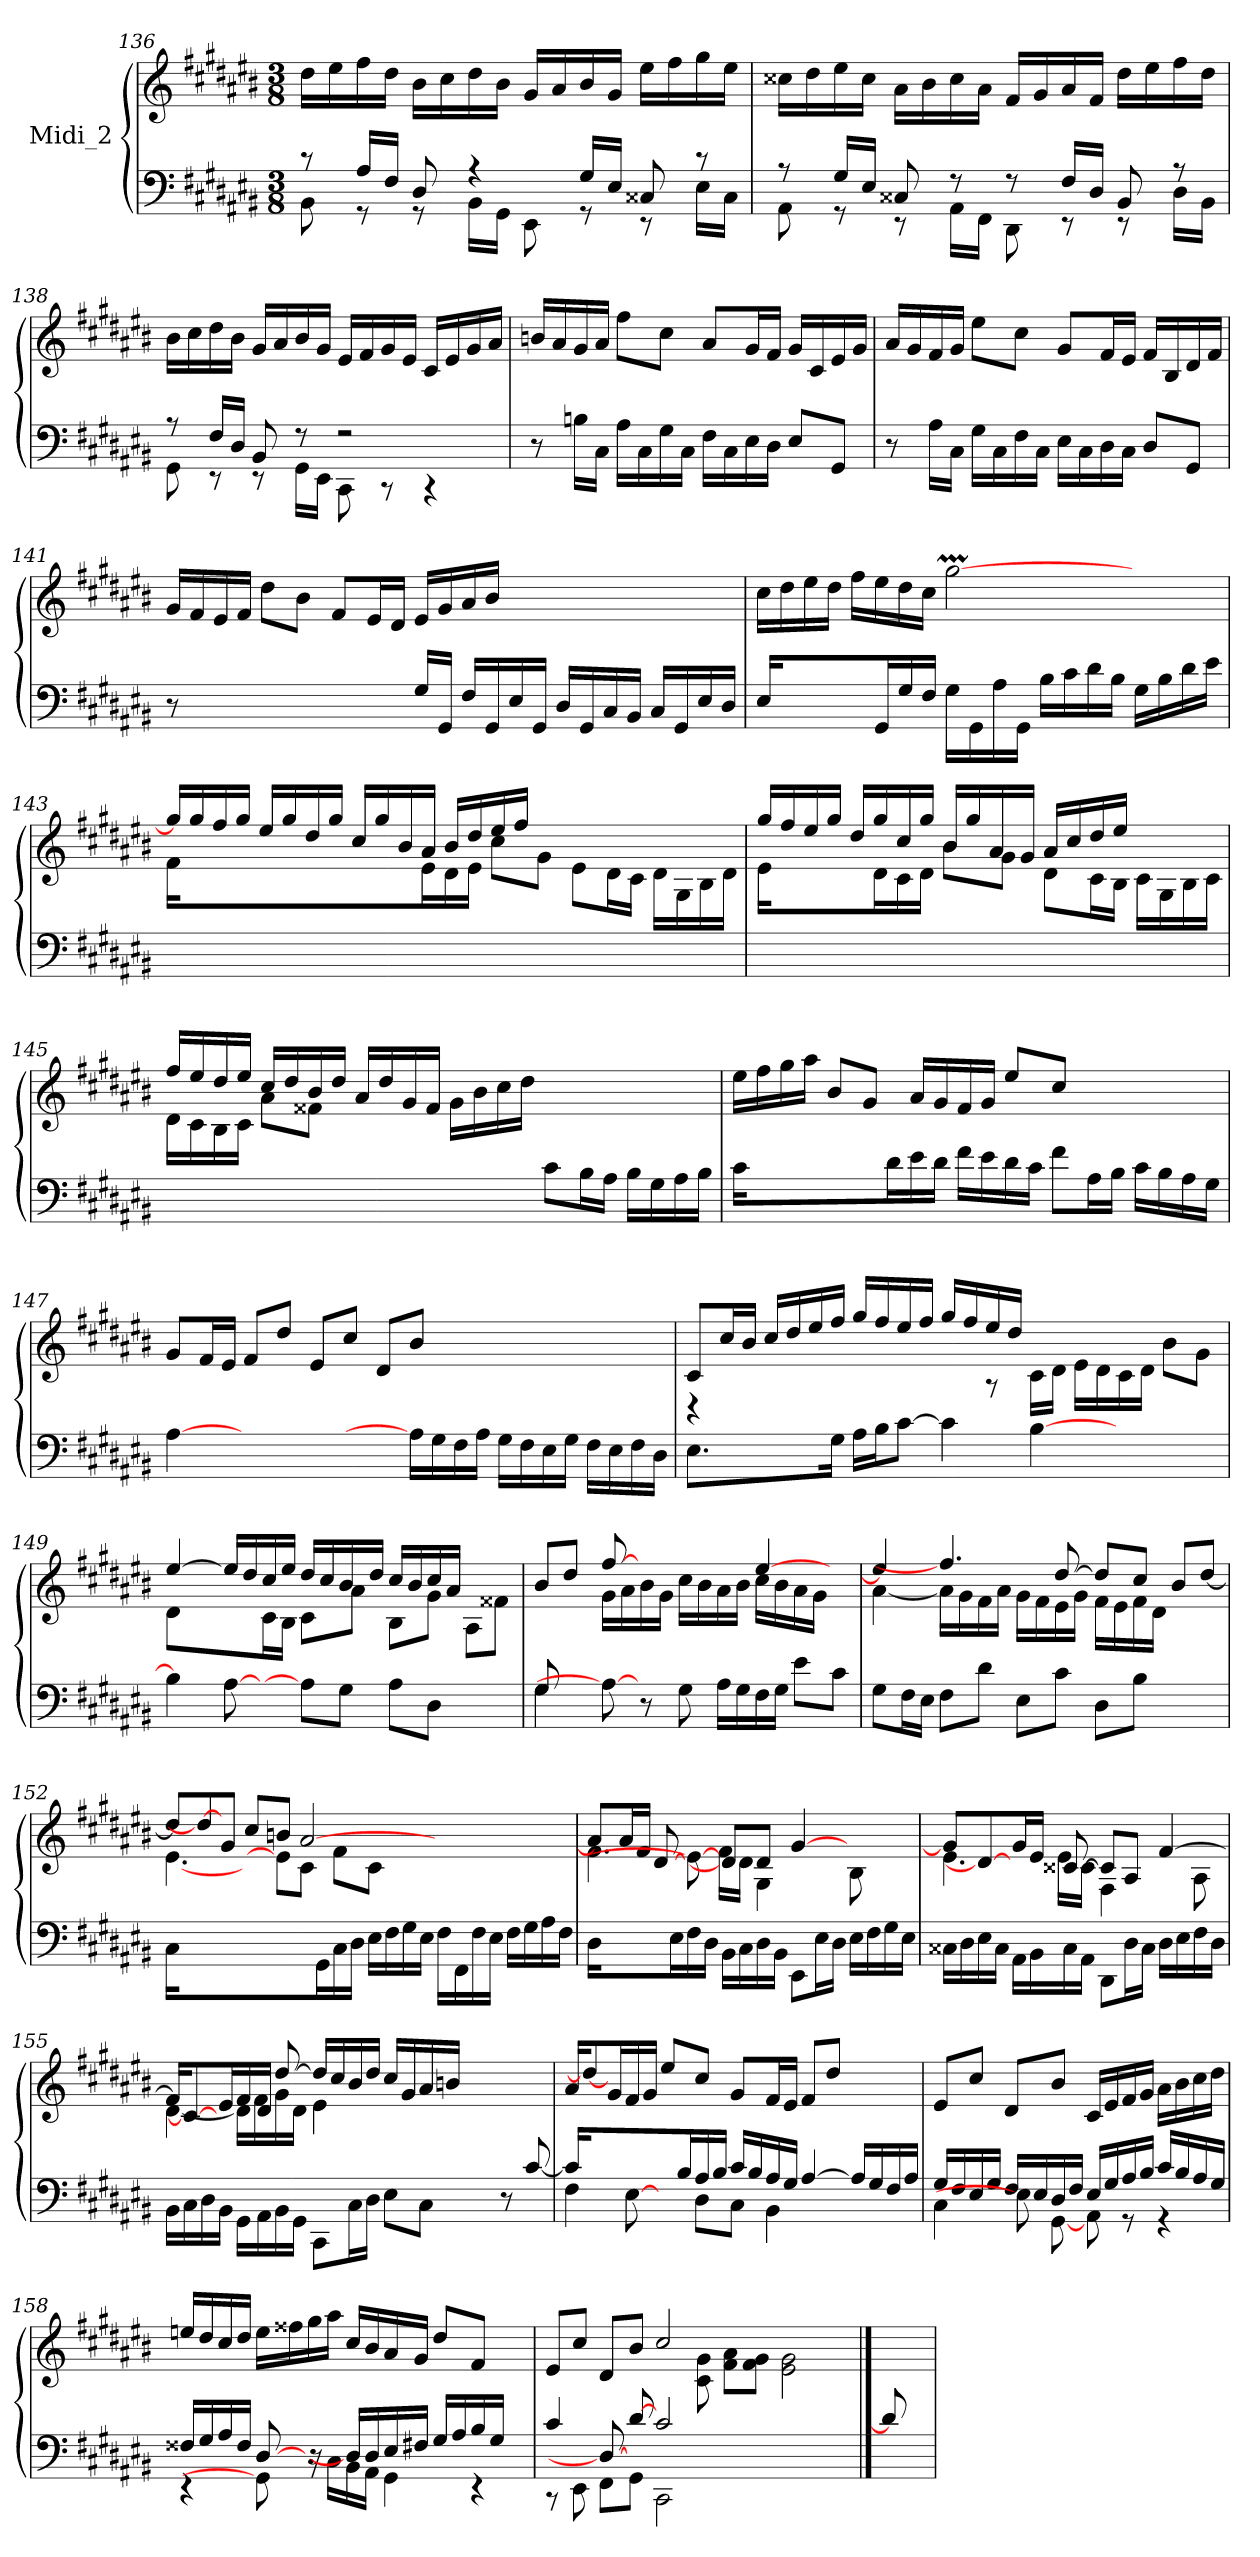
**kern	**kern
*part1	*part1
*staff2	*staff1
*I"Midi_2	*
*clefF4	*clefG2
*k[f#c#g#d#a#e#b#]	*k[f#c#g#d#a#e#b#]
*C#:	*C#:
*M3/8	*M3/8
=136	=136
*^	*^
8r	8BB#\	16dd#\LL	4.ryy
.	.	16ee#\	.
16A#/LL	8r	16ff#\	.
16F#/JJ	.	16dd#\JJ	.
8D#/	8r	16b#\LL	.
.	.	16cc#\	.
4r	16BB#\LL	16dd#\	2ryy
.	16GG#\JJ	16b#\JJ	.
.	8EE#\	16g#/LL	.
.	.	16a#/	.
16G#/LL	8r	16b#/	.
16E#/JJ	.	16g#/JJ	.
8C##X/	8r	16ee#\LL	.
.	.	16ff#\	.
8r	16E#\LL	16gg#\	8ryy
.	16C##\JJ	16ee#\JJ	.
!!LO:LB:g=z	!!
=137	=137	=137	=137
8r	8AA#\	16cc##X\LL	4.ryy
.	.	16dd#\	.
16G#/LL	8r	16ee#\	.
16E#/JJ	.	16cc##\JJ	.
8C##X/	8r	16a#\LL	.
.	.	16b#\	.
8r	16AA#\LL	16cc##\	4.ryy
.	16FF#\JJ	16a#\JJ	.
8r	8DD#\	16f#/LL	.
.	.	16g#/	.
16F#/LL	8r	16a#/	.
16D#/JJ	.	16f#/JJ	.
8BB#/	8r	16dd#\LL	4ryy
.	.	16ee#\	.
8r	16D#\LL	16ff#\	.
.	16BB#\JJ	16dd#\JJ	.
=138	=138	=138	=138
8r	8GG#\	16b#\LL	4.ryy
.	.	16cc#\	.
16F#/LL	8r	16dd#\	.
16D#/JJ	.	16b#\JJ	.
8BB#/	8r	16g#/LL	.
.	.	16a#/	.
8r	16GG#\LL	16b#/	4.ryy
.	16EE#\JJ	16g#/JJ	.
2r	8CC#\	16e#/LL	.
.	.	16f#/	.
.	8r	16g#/	.
.	.	16e#/JJ	.
.	4r	16c#/LL	4ryy
.	.	16e#/	.
.	.	16g#/	.
.	.	16a#/JJ	.
!!LO:LB:g=z	!!
=139	=139	=139	=139
4.ryy	8r	16bn/LL	4.ryy
.	.	16a#/	.
.	16Bn\LL	16g#/	.
.	16C#\JJ	16a#/JJ	.
.	16A#\LL	8ff#\L	.
.	16C#\	.	.
2ryy	16G#\	8cc#\J	4.ryy
.	16C#\JJ	.	.
.	16F#\LL	8a#/L	.
.	16C#\	.	.
.	16E#\	16g#/L	.
.	16D#\JJ	16f#/JJ	.
.	8E#/L	16g#/LL	4ryy
.	.	16c#/	.
8ryy	8GG#/J	16e#/	.
.	.	16g#/JJ	.
=140	=140	=140	=140
4.ryy	8r	16a#/LL	4.ryy
.	.	16g#/	.
.	16A#\LL	16f#/	.
.	16C#\JJ	16g#/JJ	.
.	16G#\LL	8ee#\L	.
.	16C#\	.	.
4.ryy	16F#\	8cc#\J	4.ryy
.	16C#\JJ	.	.
.	16E#\LL	8g#/L	.
.	16C#\	.	.
.	16D#\	16f#/L	.
.	16C#\JJ	16e#/JJ	.
4ryy	8D#/L	16f#/LL	4ryy
.	.	16B#/	.
.	8GG#/J	16d#/	.
.	.	16f#/JJ	.
!!LO:LB:g=z	!!
=141	=141	=141	=141
8r	4.ryy	16g#/LL	4.ryy
.	.	16f#/	.
4.ryy	.	16e#/	.
.	.	16f#/JJ	.
.	.	8dd#\L	.
.	1ryy	8b#\J	4.ryy
4ryy	.	8f#/L	.
.	.	16e#/L	.
.	.	16d#/JJ	.
16G#/LL	.	16e#/LL	4ryy
16GG#/JJ	.	16g#/	.
16F#/LL	.	16a#/	.
16GG#/	.	16b#/JJ	.
16E#/	.	2ryy	2ryy
16GG#/JJ	.	.	.
16D#/LL	.	.	.
16GG#/	.	.	.
16C#/	.	.	.
16BB#/JJ	.	.	.
16C#/LL	4ryy	.	.
16GG#/	.	.	.
16E#/	.	8ryy	8ryy
16D#/JJ	.	.	.
=142	=142	=142	=142
16E#/LL	4.ryy	16cc#\LL	4.ryy
4ryy	.	16dd#\	.
.	.	16ee#\	.
.	.	16dd#\JJ	.
.	.	16ff#\LL	.
16GG#/	.	16ee#\	.
16G#/	4.ryy	16dd#\	4.ryy
16F#/JJ	.	16cc#\JJ	.
16G#\LL	.	[2gg#MM\	.
16GG#\	.	.	.
16A#\	.	.	.
16GG#\JJ	.	.	.
16B#\LL	2ryy	.	4ryy
16c#\	.	.	.
16d#\	.	.	.
16B#\JJ	.	.	.
16G#\LL	.	4ryy	4ryy
16B#\	.	.	.
16d#\	.	.	.
16e#\JJ	.	.	.
!!LO:PB:g=z	!!
=143	=143	=143	=143
4.ryy	4.ryy	16gg#/LL]	16f#\LL
.	.	16gg#/	4.ryy
.	.	16ff#/	.
.	.	16gg#/JJ	.
.	.	16ee#/LL	.
.	.	16gg#/	.
2ryy	4.ryy	16dd#/	.
.	.	16gg#/JJ	4ryy
.	.	16cc#/LL	.
.	.	16gg#/	.
.	.	16b#/	.
.	.	16a#/JJ	16e#\
.	4ryy	16b#/LL	16d#\
.	.	16dd#/	16e#\JJ
8ryy	.	16ee#/	8cc#\L
.	.	16ff#/JJ	.
2ryy	2ryy	2ryy	8g#\J
.	.	.	8e#\L
.	.	.	16d#\L
.	.	.	16c#\JJ
.	.	.	16d#\LL
.	.	.	16G#\
8ryy	8ryy	8ryy	16B#\
.	.	.	16d#\JJ
=144	=144	=144	=144
4.ryy	4.ryy	16gg#/LL	16e#\LL
.	.	16ff#/	4ryy
.	.	16ee#/	.
.	.	16gg#/JJ	.
.	.	16dd#/LL	.
.	.	16gg#/	16d#\
4.ryy	4.ryy	16cc#/	16c#\
.	.	16gg#/JJ	16d#\JJ
.	.	16b#/LL	8b#\L
.	.	16gg#/	.
.	.	16a#/	8g#\J
.	.	16g#/JJ	.
4ryy	4ryy	16a#/LL	8d#\L
.	.	16cc#/	.
.	.	16dd#/	16c#\L
.	.	16ee#/JJ	16B#\JJ
4ryy	4ryy	4ryy	16c#\LL
.	.	.	16G#\
.	.	.	16B#\
.	.	.	16c#\JJ
!!LO:LB:g=z	!!
=145	=145	=145	=145
4.ryy	4.ryy	16ff#/LL	16d#\LL
.	.	16ee#/	16c#\
.	.	16dd#/	16B#\
.	.	16ee#/JJ	16c#\JJ
.	.	16cc#/LL	8a#\L
.	.	16dd#/	.
4.ryy	4.ryy	16b#/	8f##X\J
.	.	16dd#/JJ	.
.	.	16a#/LL	2ryy
.	.	16dd#/	.
.	.	16g#/	.
.	.	16f##/JJ	.
4ryy	4ryy	16g#\LL	.
.	.	16b#\	.
.	.	16cc#\	.
.	.	16dd#\JJ	.
2ryy	8c#\L	2ryy	2ryy
.	16B#\L	.	.
.	16A#\JJ	.	.
.	16B#\LL	.	.
.	16G#\	.	.
.	16A#\	.	.
.	16B#\JJ	.	.
=146	=146	=146	=146
4.ryy	16c#\LL	16ee#\LL	4.ryy
.	8ryy	16ff#\	.
.	.	16gg#\	.
.	4ryy	16aa#\JJ	.
.	.	8b#/L	.
4.ryy	.	8g#/J	4.ryy
.	16d#\	.	.
.	16e#\	16a#/LL	.
.	16d#\JJ	16g#/	.
.	16f#\LL	16f#/	.
.	16e#\	16g#/JJ	.
4ryy	16d#\	8ee#/L	2ryy
.	16c#\JJ	.	.
.	8f#\L	8cc#/J	.
4.ryy	16A#\L	4.ryy	.
.	16B#\JJ	.	.
.	16c#\LL	.	.
.	16B#\	.	.
.	16A#\	.	8ryy
.	16G#\JJ	.	.
*v	*v	*	*
!!LO:LB:g=z	!!
=147	=147	=147
[4A#\	8g#/L	4.ryy
.	16f#/L	.
.	16e#/JJ	.
4.ryy	8f#/L	.
.	8dd#/J	4.ryy
.	8e#/L	.
4ryy	8cc#/J	.
.	8d#/L	2ryy
16A#\LL]	8b#/J	.
16G#\	.	.
16F#\	2ryy	.
16A#\JJ	.	.
16G#\LL	.	.
16F#\	.	.
16E#\	.	8ryy
16G#\JJ	.	.
16F#\LL	.	4ryy
16E#\	.	.
16F#\	8ryy	.
16D#\JJ	.	.
=148	=148	=148
8.E#\L	8c#/L	4r
.	16cc#/L	.
4ryy	16b#/JJ	.
.	16cc#/LL	4.ryy
.	16dd#/	.
.	16ee#/	.
16G#\Jk	16ff#/JJ	.
16A#\LL	16gg#/LL	.
16B#\J	16ff#/	.
[8c#\J	16ee#/	4ryy
.	16ff#/JJ	.
4c#\]	16gg#/LL	.
.	16ff#/	.
.	16ee#/	8r
.	16dd#/JJ	.
[4B#\	2ryy	16c#\LL
.	.	16d#\JJ
.	.	16e#\LL
.	.	16d#\
4.ryy	.	16c#\
.	.	16d#\JJ
.	.	8b#\L
.	8ryy	8g#\J
!!LO:LB:g=z	!!
=149	=149	=149
*^	*	*
4B#\]	4.ryy	[4ee#/	8d#\L
.	.	.	4ryy
[8A#\	.	16ee#/LL]	.
.	.	16dd#/	.
8ryy	4ryy	16cc#/	16c#\L
.	.	16ee#/JJ	16B#\JJ
8A#\L]	.	16dd#/LL	8c#\L
.	.	16cc#/	.
8G#\J	2ryy	16b#/	8a#\J
.	.	16dd#/JJ	.
8A#\L	.	16cc#/LL	8B#\L
.	.	16b#/	.
8D#\J	.	16cc#/	8g#\J
.	.	16a#/JJ	.
4ryy	.	4ryy	8A#\L
.	8ryy	.	8f##X\J
=150	=150	=150	=150
*	*^	*	*
8G#/L	4G#\	4.ryy	8b#/L	8ryy
1ryy	.	.	8dd#/J	16g#\L
.	.	.	.	16f#\JJ
.	8A#\_	.	[8ff#/	16g#\LL
.	.	.	.	16a#\
.	8r	4.ryy	4.ryy	16b#\
.	.	.	.	16g#\JJ
.	8G#\	.	.	16cc#\LL
.	.	.	.	16b#\
.	16A#\LL	.	.	16a#\
.	16G#\	.	.	16b#\JJ
.	16F#\	4.ryy	[4ee#/	16cc#\LL
.	16G#\JJ	.	.	16b#\
.	8e#\L	.	.	16a#\
.	.	.	.	16g#\JJ
.	8c#\J	.	8ryy	8ryy
*	*v	*v	*	*
!!LO:LB:g=z	!!
=151	=151	=151	=151
8G#\L	4.ryy	4ee#/]	[4a#\
16F#\L	.	.	.
16E#\JJ	.	.	.
8F#\L	.	4.ff#/]	16a#\LL]
.	.	.	16g#\
8d#\J	4.ryy	.	16f#\
.	.	.	16a#\JJ
8E#\L	.	.	16g#\LL
.	.	.	16f#\
8c#\J	.	[8dd#/	16e#\
.	.	.	16g#\JJ
8D#\L	4ryy	8dd#/L]	16f#\LL
.	.	.	16e#\
8B#\J	.	8cc#/J	16f#\
.	.	.	16d#\JJ
4ryy	4ryy	8b#/L	4ryy
.	.	[8dd#/J	.
=152	=152	=152	=152
4.ryy	16C#\LL	8dd#/L]	[4.e#\
.	4.ryy	.	.
.	.	8dd#/_	.
.	.	8g#/J	.
1ryy	.	8cc#/L	8ryy
.	4ryy	.	.
.	.	8bn/J	8e#\L]
.	.	[2a#/	8c#\J
.	16GG#\	.	.
.	16C#\	.	8f#\L
.	16D#\JJ	.	.
.	16E#\LL	.	8c#\J
.	16F#\	.	.
.	16G#\	.	2ryy
.	16E#\JJ	.	.
.	16F#\LL	2ryy	.
.	16FF#\	.	.
.	16F#\	.	.
.	16E#\JJ	.	.
4ryy	16F#\LL	.	.
.	16G#\	.	.
.	16A#\	.	8ryy
.	16F#\JJ	.	.
!!LO:LB:g=z	!!
=153	=153	=153	=153
4.ryy	16D#\LL	8a#/L]	4.f#\
.	4ryy	.	.
.	.	16a#/L	.
.	.	16f#/JJ	.
.	.	[8d#/	.
.	16E#\	.	.
4.ryy	16F#\	8ryy	8e#\_
.	16D#\JJ	.	.
.	16BB#\LL	8d#/L]	16f#\LL
.	16C#\	.	16d#\JJ
.	16D#\	8d#/J	4G#\
.	16BB#\JJ	.	.
2ryy	8EE#\L	[4g#/	.
.	16E#\L	.	8ryy
.	16D#\JJ	.	.
.	16E#\LL	8ryy	8B#\
.	16F#\	.	.
.	16G#\	8ryy	8ryy
.	16E#\JJ	.	.
=154	=154	=154	=154
4.ryy	16C##X\LL	8g#/L]	4.e#\
.	16D#\	.	.
.	16E#\	8d#/_	.
.	16C##\JJ	.	.
.	16AA#\LL	16g#/L	.
.	16BB#\	16e#/JJ	.
4.ryy	16C##\	[8c##X/	16e#\LL
.	16AA#\JJ	.	16c##\JJ
.	8DD#\L	8c##/L]	4F#\
.	16D#\L	8A#/J	.
.	16C##\JJ	.	.
4ryy	16D#\LL	[4f#/	8ryy
.	16E#\	.	.
.	16F#\	.	8A#\
.	16D#\JJ	.	.
!!LO:PB:g=z	!!
=155	=155	=155	=155
4ryy	16BB#\LL	16f#/LL]	[4d#\
.	16C#\	8c##/_	.
.	16D#\	.	.
.	16BB#\JJ	16e#/	.
4.ryy	16GG#\LL	16f#/	16d#\LL]
.	16AA#\	16d#/JJ	16f#\
.	16BB#\	[8dd#/	16g#\
.	16GG#\JJ	.	16d#\JJ
.	8CC#\L	16dd#/LL]	4e#\
.	.	16cc#/	.
4ryy	16C#\L	16b#/	.
.	16D#\JJ	16dd#/JJ	.
.	8E#\L	16cc#/LL	4ryy
.	.	16g#/	.
8ryy	8C#\J	16a#/	.
.	.	16bn/JJ	.
4ryy	2ryy	2ryy	2ryy
8r	.	.	.
[8c#/	.	.	.
=156	=156	=156	=156
16c#/LL]	4F#\	16a#/LL	4.ryy
4ryy	.	8dd#/_	.
.	.	16g#/	.
.	[8E#\	16f#/	.
8ryy	.	16g#/JJ	.
.	8ryy	8ee#/L	4ryy
16B#/	.	.	.
16A#/	8D#\L	8cc#/J	.
16B#/JJ	.	.	.
16c#/LL	8C#\J	8g#/L	2.ryy
16B#/	.	.	.
16A#/	4BB#\	16f#/L	.
16G#/JJ	.	16e#/JJ	.
[4A#/	.	8f#/L	.
.	4.ryy	8dd#/J	.
16A#/LL]	.	4ryy	.
16G#/	.	.	.
16F#/	.	.	.
16A#/JJ	.	.	.
!!LO:LB:g=z	!!
=157	=157	=157	=157
16G#/LL	4C#\	8e#/L	4.ryy
16F#/	.	.	.
16E#/	.	8cc#/J	.
16G#/JJ	.	.	.
16F#/LL	8E#\]	8d#/L	.
16E#/	.	.	.
16D#/	[8GG#\	8b#/J	4.ryy
16F#/JJ	.	.	.
16E#/LL	8AA#\	16c#/LL	.
16G#/	.	16e#/	.
16A#/	8r	16f#/	.
16B#/JJ	.	16g#/JJ	.
16c#/LL	4r	16a#\LL	4ryy
16B#/	.	16b#\	.
16A#/	.	16cc#\	.
16G#/JJ	.	16dd#\JJ	.
=158	=158	=158	=158
16F##X/LL	4r	16een/LL	4.ryy
16G#/	.	16dd#/	.
16A#/	.	16cc#/	.
16F##/JJ	.	16dd#/JJ	.
[8D#/	8GG#\]	16ee\LL	.
.	.	16ff##X\	.
8ryy	16r	16gg#\	4.ryy
.	16C#\LL	16aa#\JJ	.
16D#/LL]	16BB#\	16cc#/LL	.
16D#/	16AA#\JJ	16b#/	.
16E#/	4GG#\	16a#/	.
16F#X/JJ	.	16g#/JJ	.
16G#/LL	.	8dd#/L	4ryy
16A#/	.	.	.
16B#/	4r	8f#/J	.
16G#/JJ	.	.	.
8ryy	.	8ryy	8ryy
=159	=159	=159	=159
4c#/	8r	8e#/L	8ryy
.	8EE#\	8cc#/J	4.ryy
8D#/_	8FF#\L	8d#/L	.
[8d#/	8GG#\J	8b#/J	.
2c#/	2CC#\	2cc#/	4ryy
.	.	.	8c#\ 8g#\
.	.	.	8f#\ 8a#\L
2ryy	2ryy	2ryy	8f#\ 8g#\J
.	.	.	2e#\ 2g#\
8ryy	8ryy	8ryy	.
*v	*v	*	*
*	*v	*v
==160	==160
8d#/]	4ryy
8ryy	.
=	=
*-	*-
